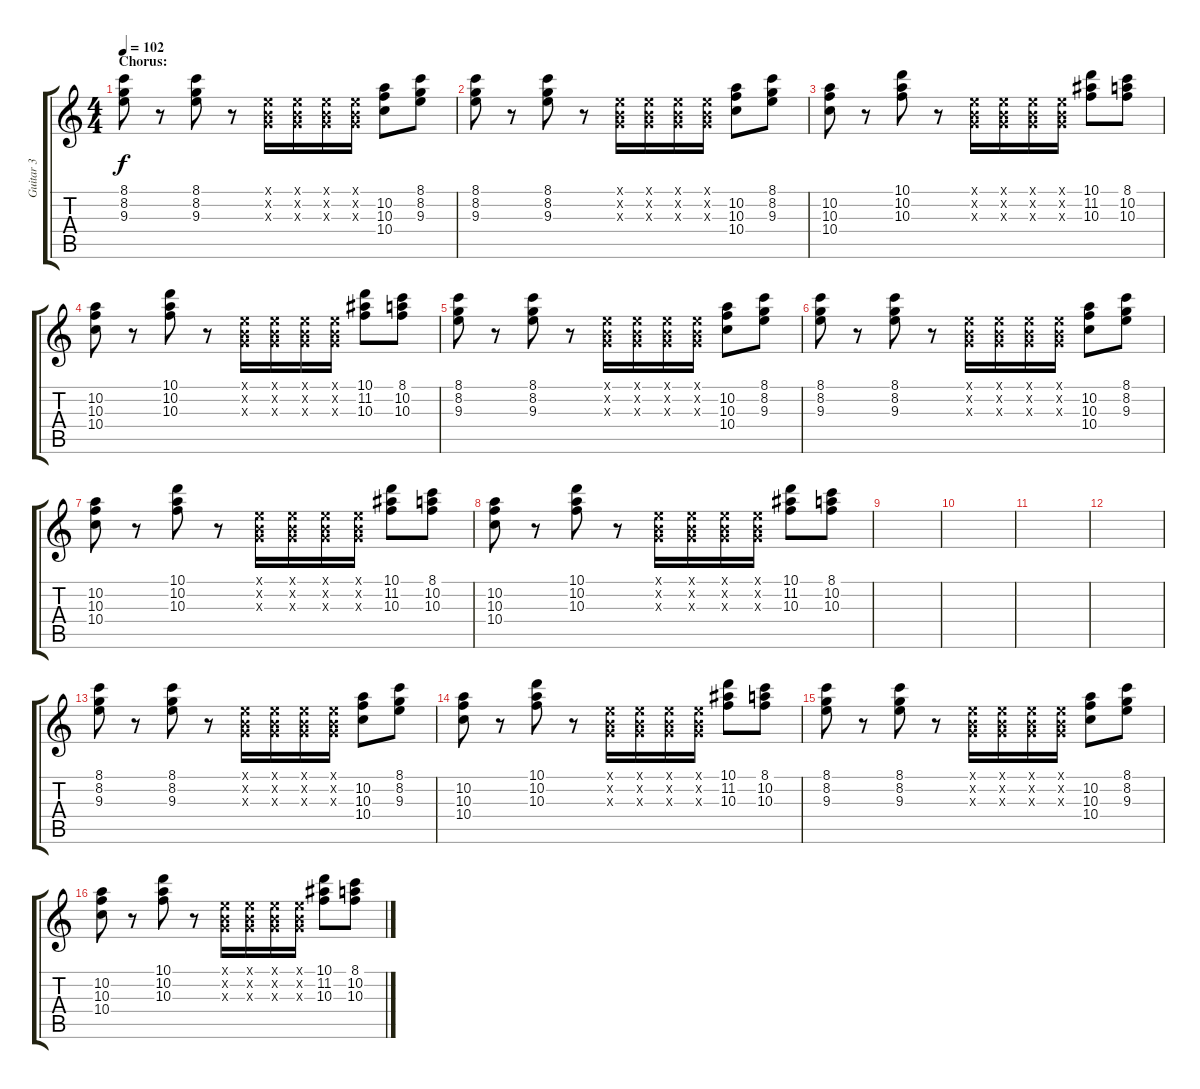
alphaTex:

\track ("Guitar 3" "Guitar 3") {instrument overdrivenguitar}
\staff {score tabs}
\tuning (E4 B3 G3 D3 A2 E2) {hide}
\ts (4 4)
\section ("" "Chorus:")
\tempo 102
\clef g2
\ks c
(8.1 8.2 9.3).8{dy f} r.8 (8.1 8.2 9.3).8 r.8 (0.1{x} 0.2{x} 0.3{x}).16 (0.1{x} 0.2{x} 0.3{x}).16 (0.1{x} 0.2{x} 0.3{x}).16 (0.1{x} 0.2{x} 0.3{x}).16 (10.2 10.3 10.4).8 (8.1 8.2 9.3).8 |
(8.1 8.2 9.3).8 r.8 (8.1 8.2 9.3).8 r.8 (0.1{x} 0.2{x} 0.3{x}).16 (0.1{x} 0.2{x} 0.3{x}).16 (0.1{x} 0.2{x} 0.3{x}).16 (0.1{x} 0.2{x} 0.3{x}).16 (10.2 10.3 10.4).8 (8.1 8.2 9.3).8 |
(10.2 10.3 10.4).8 r.8 (10.1 10.2 10.3).8 r.8 (0.1{x} 0.2{x} 0.3{x}).16 (0.1{x} 0.2{x} 0.3{x}).16 (0.1{x} 0.2{x} 0.3{x}).16 (0.1{x} 0.2{x} 0.3{x}).16 (10.1 11.2 10.3).8 (8.1 10.2 10.3).8 |
(10.2 10.3 10.4).8 r.8 (10.1 10.2 10.3).8 r.8 (0.1{x} 0.2{x} 0.3{x}).16 (0.1{x} 0.2{x} 0.3{x}).16 (0.1{x} 0.2{x} 0.3{x}).16 (0.1{x} 0.2{x} 0.3{x}).16 (10.1 11.2 10.3).8 (8.1 10.2 10.3).8 |
(8.1 8.2 9.3).8 r.8 (8.1 8.2 9.3).8 r.8 (0.1{x} 0.2{x} 0.3{x}).16 (0.1{x} 0.2{x} 0.3{x}).16 (0.1{x} 0.2{x} 0.3{x}).16 (0.1{x} 0.2{x} 0.3{x}).16 (10.2 10.3 10.4).8 (8.1 8.2 9.3).8 |
(8.1 8.2 9.3).8 r.8 (8.1 8.2 9.3).8 r.8 (0.1{x} 0.2{x} 0.3{x}).16 (0.1{x} 0.2{x} 0.3{x}).16 (0.1{x} 0.2{x} 0.3{x}).16 (0.1{x} 0.2{x} 0.3{x}).16 (10.2 10.3 10.4).8 (8.1 8.2 9.3).8 |
(10.2 10.3 10.4).8 r.8 (10.1 10.2 10.3).8 r.8 (0.1{x} 0.2{x} 0.3{x}).16 (0.1{x} 0.2{x} 0.3{x}).16 (0.1{x} 0.2{x} 0.3{x}).16 (0.1{x} 0.2{x} 0.3{x}).16 (10.1 11.2 10.3).8 (8.1 10.2 10.3).8 |
(10.2 10.3 10.4).8 r.8 (10.1 10.2 10.3).8 r.8 (0.1{x} 0.2{x} 0.3{x}).16 (0.1{x} 0.2{x} 0.3{x}).16 (0.1{x} 0.2{x} 0.3{x}).16 (0.1{x} 0.2{x} 0.3{x}).16 (10.1 11.2 10.3).8 (8.1 10.2 10.3).8 |
|
|
|
|
(8.1 8.2 9.3).8 r.8 (8.1 8.2 9.3).8 r.8 (0.1{x} 0.2{x} 0.3{x}).16 (0.1{x} 0.2{x} 0.3{x}).16 (0.1{x} 0.2{x} 0.3{x}).16 (0.1{x} 0.2{x} 0.3{x}).16 (10.2 10.3 10.4).8 (8.1 8.2 9.3).8 |
(10.2 10.3 10.4).8 r.8 (10.1 10.2 10.3).8 r.8 (0.1{x} 0.2{x} 0.3{x}).16 (0.1{x} 0.2{x} 0.3{x}).16 (0.1{x} 0.2{x} 0.3{x}).16 (0.1{x} 0.2{x} 0.3{x}).16 (10.1 11.2 10.3).8 (8.1 10.2 10.3).8 |
(8.1 8.2 9.3).8 r.8 (8.1 8.2 9.3).8 r.8 (0.1{x} 0.2{x} 0.3{x}).16 (0.1{x} 0.2{x} 0.3{x}).16 (0.1{x} 0.2{x} 0.3{x}).16 (0.1{x} 0.2{x} 0.3{x}).16 (10.2 10.3 10.4).8 (8.1 8.2 9.3).8 |
(10.2 10.3 10.4).8 r.8 (10.1 10.2 10.3).8 r.8 (0.1{x} 0.2{x} 0.3{x}).16 (0.1{x} 0.2{x} 0.3{x}).16 (0.1{x} 0.2{x} 0.3{x}).16 (0.1{x} 0.2{x} 0.3{x}).16 (10.1 11.2 10.3).8 (8.1 10.2 10.3).8
